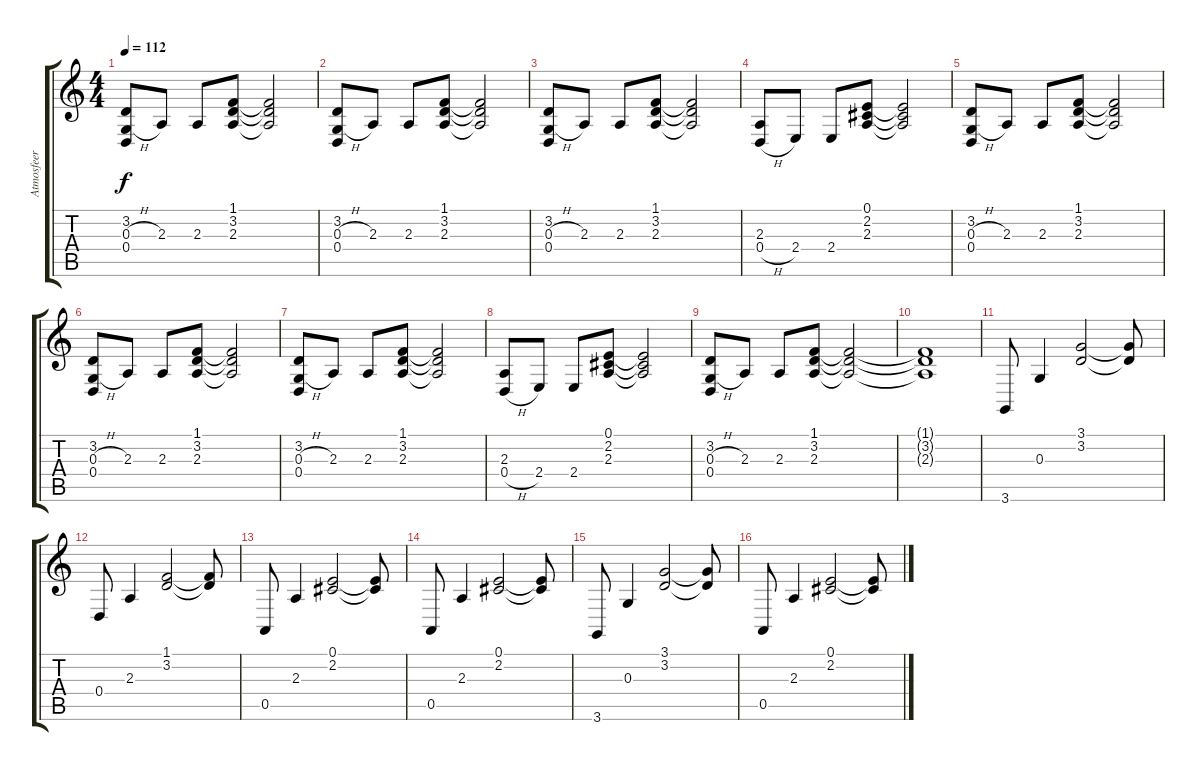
\track ("Atmosfeer" "Atmosfeer") {instrument pad2warm}
\staff {score tabs}
\tuning (E4 B3 G3 D3 A2 E2) {hide}
\ts (4 4)
\tempo 112
\clef g2
\ks c
(3.2 0.3{h} 0.4).8{dy f} 2.3.8 2.3.8 (1.1 3.2 2.3).8 (1.1{t} 3.2{t} 2.3{t}).2 |
(3.2 0.3{h} 0.4).8 2.3.8 2.3.8 (1.1 3.2 2.3).8 (1.1{t} 3.2{t} 2.3{t}).2 |
(3.2 0.3{h} 0.4).8 2.3.8 2.3.8 (1.1 3.2 2.3).8 (1.1{t} 3.2{t} 2.3{t}).2 |
(2.3 0.4{h}).8 2.4.8 2.4.8 (0.1 2.2 2.3).8 (0.1{t} 2.2{t} 2.3{t}).2 |
(3.2 0.3{h} 0.4).8 2.3.8 2.3.8 (1.1 3.2 2.3).8 (1.1{t} 3.2{t} 2.3{t}).2 |
(3.2 0.3{h} 0.4).8 2.3.8 2.3.8 (1.1 3.2 2.3).8 (1.1{t} 3.2{t} 2.3{t}).2 |
(3.2 0.3{h} 0.4).8 2.3.8 2.3.8 (1.1 3.2 2.3).8 (1.1{t} 3.2{t} 2.3{t}).2 |
(2.3 0.4{h}).8 2.4.8 2.4.8 (0.1 2.2 2.3).8 (0.1{t} 2.2{t} 2.3{t}).2 |
(3.2 0.3{h} 0.4).8 2.3.8 2.3.8 (1.1 3.2 2.3).8 (1.1{t} 3.2{t} 2.3{t}).2{volume 5} |
(1.1{t} 3.2{t} 2.3{t}).1{volume 2} |
3.6.8{volume 8} 0.3.4 (3.1 3.2).2 (3.1{t} 3.2{t}).8 |
0.4.8 2.3.4 (1.1 3.2).2 (1.1{t} 3.2{t}).8 |
0.5.8 2.3.4 (0.1 2.2).2 (0.1{t} 2.2{t}).8 |
0.5.8 2.3.4 (0.1 2.2).2 (0.1{t} 2.2{t}).8 |
3.6.8 0.3.4 (3.1 3.2).2 (3.1{t} 3.2{t}).8 |
0.5.8 2.3.4 (0.1 2.2).2 (0.1{t} 2.2{t}).8
